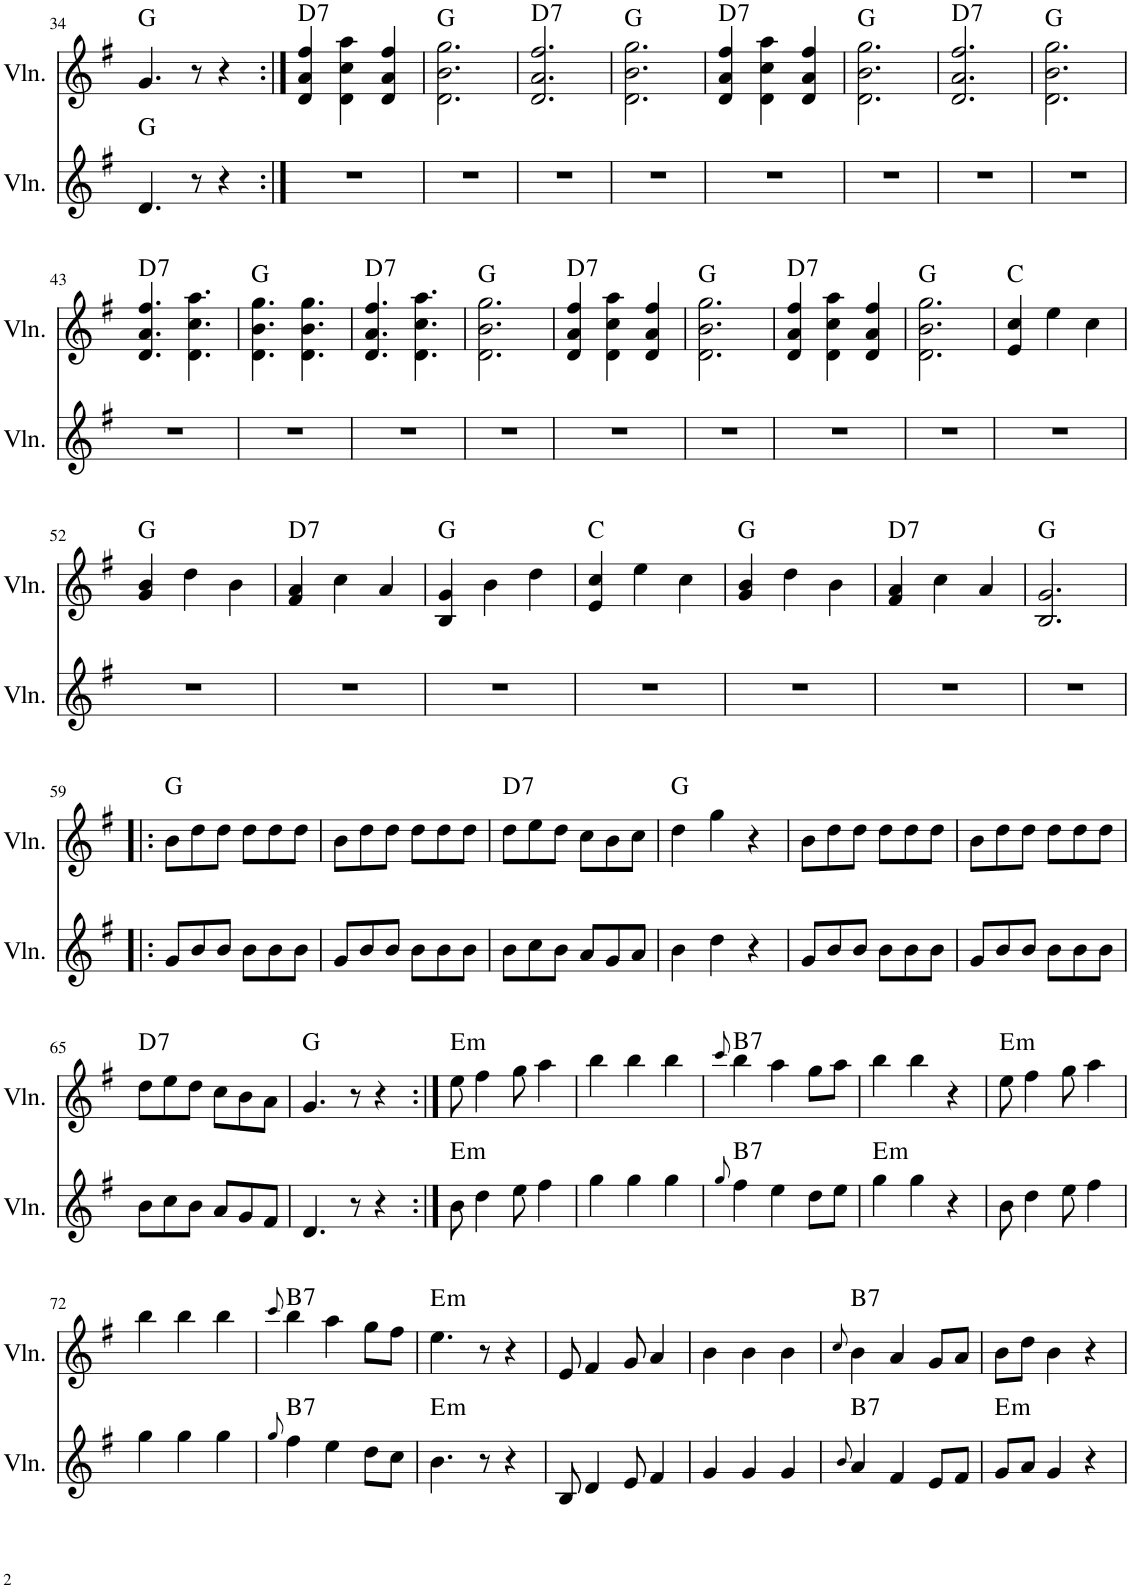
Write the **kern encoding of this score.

**kern	**kern	**harte
*part2	*part1	*part1
*staff2	*staff1	*
*I"Violín	*I"Violín	*
*I'Vln.	*I'Vln.	*
!!LO:PB:g=z
*clefG2	*clefG2	*
*k[f#]	*k[f#]	*
*M6/8	*M6/8	*
=34	=34	=34
4.d/	4.g/	G:maj
8r	8r	.
4r	4r	.
=35:|!	=35:|!	=35:|!
!	!	!LO:H:kt=7
2.r	4d/ 4a/ 4ff#/	D:7
.	4d\ 4cc\ 4aa\	.
.	4d/ 4a/ 4ff#/	.
=36	=36	=36
2.r	2.d\ 2.b\ 2.gg\	G:maj
=37	=37	=37
!	!	!LO:H:kt=7
2.r	2.d/ 2.a/ 2.ff#/	D:7
=38	=38	=38
2.r	2.d\ 2.b\ 2.gg\	G:maj
=39	=39	=39
!	!	!LO:H:kt=7
2.r	4d/ 4a/ 4ff#/	D:7
.	4d\ 4cc\ 4aa\	.
.	4d/ 4a/ 4ff#/	.
=40	=40	=40
2.r	2.d\ 2.b\ 2.gg\	G:maj
=41	=41	=41
!	!	!LO:H:kt=7
2.r	2.d/ 2.a/ 2.ff#/	D:7
=42	=42	=42
2.r	2.d\ 2.b\ 2.gg\	G:maj
!!LO:LB:g=z
=43	=43	=43
!	!	!LO:H:kt=7
2.r	4.d/ 4.a/ 4.ff#/	D:7
.	4.d\ 4.cc\ 4.aa\	.
=44	=44	=44
2.r	4.d\ 4.b\ 4.gg\	G:maj
.	4.d\ 4.b\ 4.gg\	.
=45	=45	=45
!	!	!LO:H:kt=7
2.r	4.d/ 4.a/ 4.ff#/	D:7
.	4.d\ 4.cc\ 4.aa\	.
=46	=46	=46
2.r	2.d\ 2.b\ 2.gg\	G:maj
=47	=47	=47
!	!	!LO:H:kt=7
2.r	4d/ 4a/ 4ff#/	D:7
.	4d\ 4cc\ 4aa\	.
.	4d/ 4a/ 4ff#/	.
=48	=48	=48
2.r	2.d\ 2.b\ 2.gg\	G:maj
=49	=49	=49
!	!	!LO:H:kt=7
2.r	4d/ 4a/ 4ff#/	D:7
.	4d\ 4cc\ 4aa\	.
.	4d/ 4a/ 4ff#/	.
=50	=50	=50
2.r	2.d\ 2.b\ 2.gg\	G:maj
=51	=51	=51
2.r	4e/ 4cc/	C:maj
.	4ee\	.
.	4cc\	.
!!LO:LB:g=z
=52	=52	=52
2.r	4g/ 4b/	G:maj
.	4dd\	.
.	4b\	.
=53	=53	=53
!	!	!LO:H:kt=7
2.r	4f#/ 4a/	D:7
.	4cc\	.
.	4a/	.
=54	=54	=54
2.r	4B/ 4g/	G:maj
.	4b\	.
.	4dd\	.
=55	=55	=55
2.r	4e/ 4cc/	C:maj
.	4ee\	.
.	4cc\	.
=56	=56	=56
2.r	4g/ 4b/	G:maj
.	4dd\	.
.	4b\	.
=57	=57	=57
!	!	!LO:H:kt=7
2.r	4f#/ 4a/	D:7
.	4cc\	.
.	4a/	.
=58	=58	=58
2.r	2.B/ 2.g/	G:maj
!!LO:LB:g=z
=59!|:	=59!|:	=59!|:
8g/L	8b\L	G:maj
8b/	8dd\	.
8b/J	8dd\J	.
8b\L	8dd\L	.
8b\	8dd\	.
8b\J	8dd\J	.
=60	=60	=60
8g/L	8b\L	.
8b/	8dd\	.
8b/J	8dd\J	.
8b\L	8dd\L	.
8b\	8dd\	.
8b\J	8dd\J	.
=61	=61	=61
!	!	!LO:H:kt=7
8b\L	8dd\L	D:7
8cc\	8ee\	.
8b\J	8dd\J	.
8a/L	8cc\L	.
8g/	8b\	.
8a/J	8cc\J	.
=62	=62	=62
4b\	4dd\	G:maj
4dd\	4gg\	.
4r	4r	.
=63	=63	=63
8g/L	8b\L	.
8b/	8dd\	.
8b/J	8dd\J	.
8b\L	8dd\L	.
8b\	8dd\	.
8b\J	8dd\J	.
=64	=64	=64
8g/L	8b\L	.
8b/	8dd\	.
8b/J	8dd\J	.
8b\L	8dd\L	.
8b\	8dd\	.
8b\J	8dd\J	.
!!LO:LB:g=z
=65	=65	=65
!	!	!LO:H:kt=7
8b\L	8dd\L	D:7
8cc\	8ee\	.
8b\J	8dd\J	.
8a/L	8cc\L	.
8g/	8b\	.
8f#/J	8a\J	.
=66	=66	=66
4.d/	4.g/	G:maj
8r	8r	.
4r	4r	.
=67:|!	=67:|!	=67:|!
!	!	!LO:H:kt=m
8b\	8ee\	E:min
4dd\	4ff#\	.
8ee\	8gg\	.
4ff#\	4aa\	.
=68	=68	=68
4gg\	4bb\	.
4gg\	4bb\	.
4gg\	4bb\	.
=69	=69	=69
8qgg/	8qccc/	.
!	!	!LO:H:kt=7
4ff#\	4bb\	B:7
4ee\	4aa\	.
8dd\L	8gg\L	.
8ee\J	8aa\J	.
=70	=70	=70
4gg\	4bb\	.
4gg\	4bb\	.
4r	4r	.
=71	=71	=71
!	!	!LO:H:kt=m
8b\	8ee\	E:min
4dd\	4ff#\	.
8ee\	8gg\	.
4ff#\	4aa\	.
!!LO:LB:g=z
=72	=72	=72
4gg\	4bb\	.
4gg\	4bb\	.
4gg\	4bb\	.
=73	=73	=73
8qgg/	8qccc/	.
!	!	!LO:H:kt=7
4ff#\	4bb\	B:7
4ee\	4aa\	.
8dd\L	8gg\L	.
8cc\J	8ff#\J	.
=74	=74	=74
!	!	!LO:H:kt=m
4.b\	4.ee\	E:min
8r	8r	.
4r	4r	.
=75	=75	=75
8B/	8e/	.
4d/	4f#/	.
8e/	8g/	.
4f#/	4a/	.
=76	=76	=76
4g/	4b\	.
4g/	4b\	.
4g/	4b\	.
=77	=77	=77
8qb/	8qcc/	.
!	!	!LO:H:kt=7
4a/	4b\	B:7
4f#/	4a/	.
8e/L	8g/L	.
8f#/J	8a/J	.
=78	=78	=78
8g/L	8b\L	.
8a/J	8dd\J	.
4g/	4b\	.
4r	4r	.
=	=	=
*-	*-	*-
